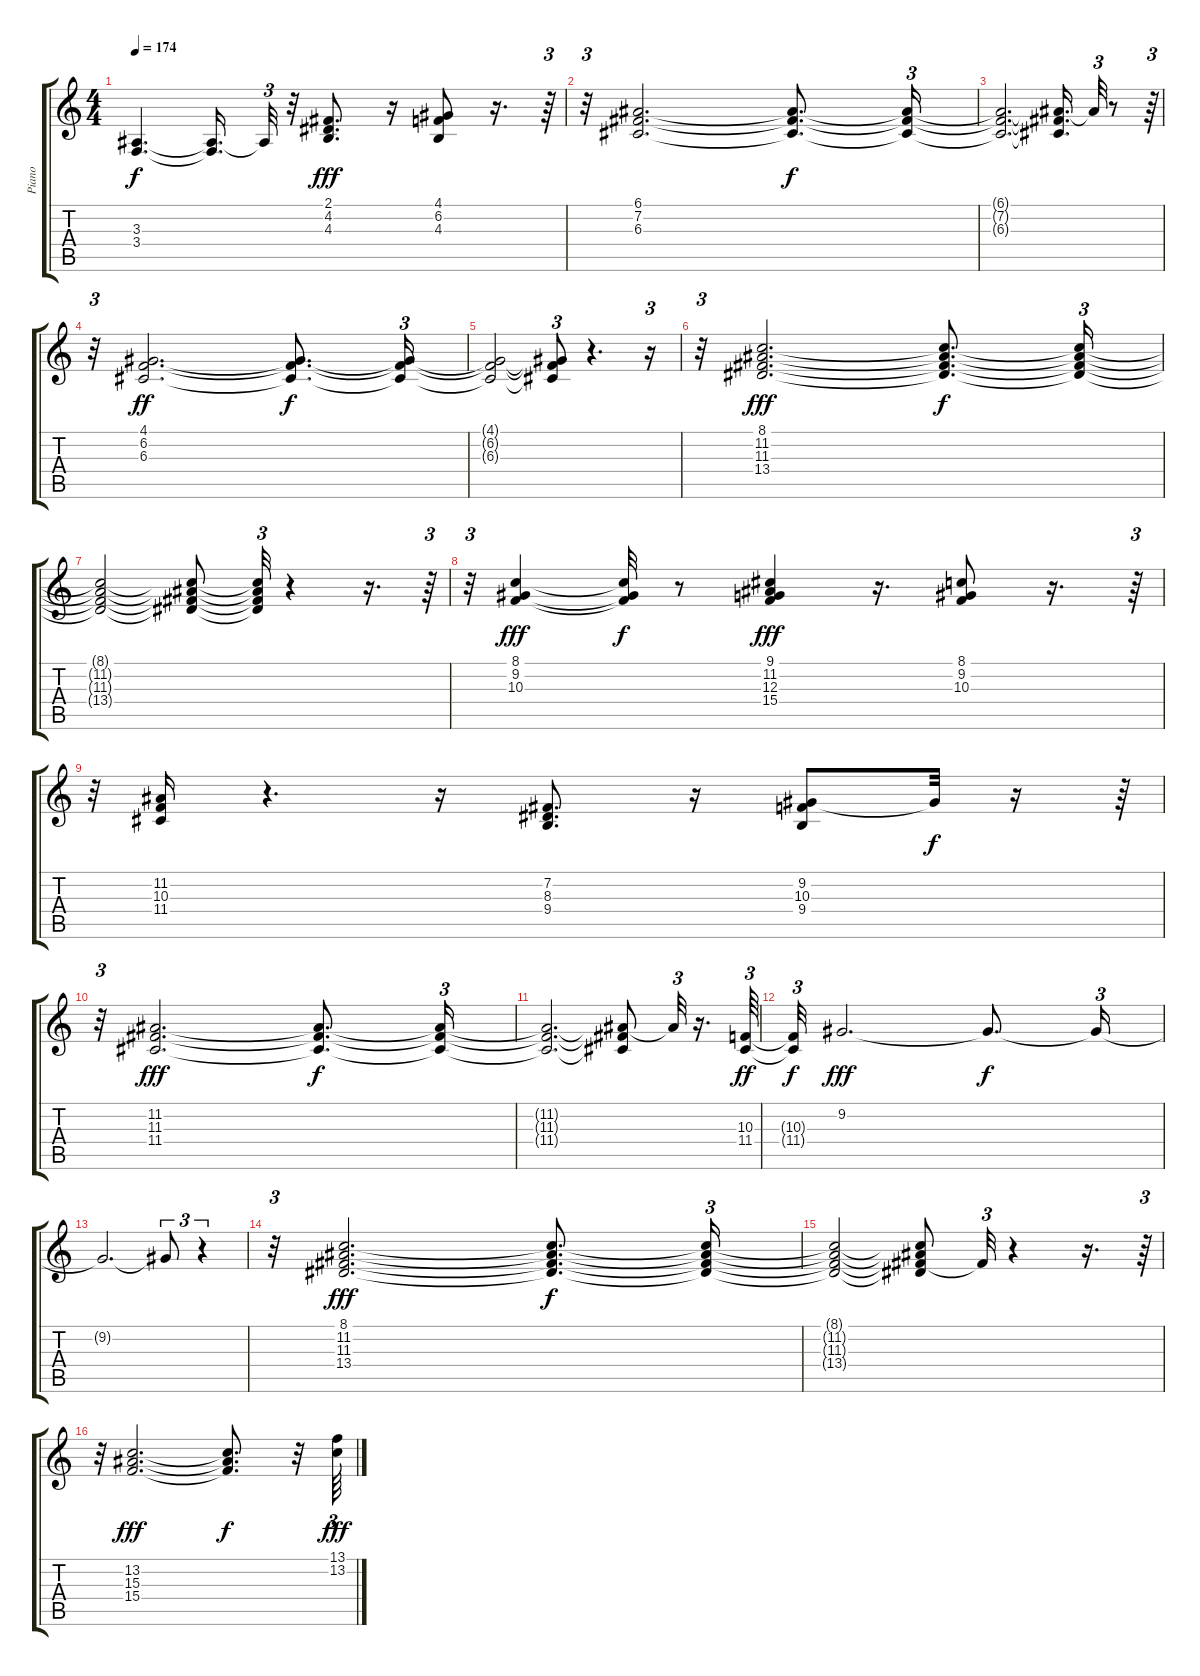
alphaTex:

\track ("Piano" "Piano") {instrument electricpiano2}
\staff {score tabs}
\tuning (E4 B3 G3 D3 A2 E2) {hide}
\ts (4 4)
\tempo 174
\clef g2
\ks c
(3.3{t} 3.4{t}).4{d dy f} (3.3{t} 3.4{t}).16{d} 3.3{t}.32{tu (3 2)} r.32 (2.1 4.2 4.3).8{d dy fff} r.16 (4.1 6.2 4.3).8 r.16{d} r.64{tu (3 2)} |
r.32{tu (3 2)} (6.1 7.2 6.3).2{d} (6.1{t} 7.2{t} 6.3{t}).8{d dy f} (6.1{t} 7.2{t} 6.3{t}).16{tu (3 2)} |
(6.1{t} 7.2{t} 6.3{t}).2{d} (6.1{t} 7.2{t} 6.3{t}).16{d} 6.1{t}.32{tu (3 2)} r.8 r.64{tu (3 2)} |
r.32{tu (3 2)} (4.1 6.2 6.3).2{d dy ff} (4.1{t} 6.2{t} 6.3{t}).8{d dy f} (4.1{t} 6.2{t} 6.3{t}).16{tu (3 2)} |
(4.1{t} 6.2{t} 6.3{t}).2 (4.1{t} 6.2{t} 6.3{t}).8{tu (3 2)} r.4{d} r.16{tu (3 2)} |
r.32{tu (3 2)} (8.1 11.2 11.3 13.4).2{d dy fff} (8.1{t} 11.2{t} 11.3{t} 13.4{t}).8{d dy f} (8.1{t} 11.2{t} 11.3{t} 13.4{t}).16{tu (3 2)} |
(8.1{t} 11.2{t} 11.3{t} 13.4{t}).2 (8.1{t} 11.2{t} 11.3{t} 13.4{t}).8 (8.1{t} 11.2{t} 11.3{t} 13.4{t}).32{tu (3 2)} r.4 r.16{d} r.64{tu (3 2)} |
r.32{tu (3 2)} (8.1 9.2 10.3).4{dy fff} (8.1{t} 9.2{t} 10.3{t}).32{dy f} r.8 (9.1 11.2 12.3 15.4).4{dy fff} r.16{d} (8.1 9.2 10.3).8 r.16{d} r.64{tu (3 2)} |
r.32{tu (3 2)} (11.2 10.3 11.4).16 r.4{d} r.16 (7.2 8.3 9.4).8{d} r.16 (9.2 10.3 9.4).8 9.2{t}.32{dy f} r.16 r.64{tu (3 2)} |
r.32{tu (3 2)} (11.2 11.3 11.4).2{d dy fff} (11.2{t} 11.3{t} 11.4{t}).8{d dy f} (11.2{t} 11.3{t} 11.4{t}).16{tu (3 2)} |
(11.2{t} 11.3{t} 11.4{t}).2{d} (11.2{t} 11.3{t} 11.4{t}).8 11.2{t}.32{tu (3 2)} r.16{d} (10.3 11.4).64{tu (3 2) dy ff} |
(10.3{t} 11.4{t}).32{tu (3 2) dy f} 9.2.2{d dy fff} 9.2{t}.8{d dy f} 9.2{t}.16{tu (3 2)} |
9.2{t}.2{d} 9.2{t}.8{tu (3 2)} r.4{tu (3 2)} |
r.32{tu (3 2)} (8.1 11.2 11.3 13.4).2{d dy fff} (8.1{t} 11.2{t} 11.3{t} 13.4{t}).8{d dy f} (8.1{t} 11.2{t} 11.3{t} 13.4{t}).16{tu (3 2)} |
(8.1{t} 11.2{t} 11.3{t} 13.4{t}).2 (8.1{t} 11.2{t} 11.3{t} 13.4{t}).8 11.3{t}.32{tu (3 2)} r.4 r.16{d} r.64{tu (3 2)} |
r.32{tu (3 2)} (13.2 15.3 15.4).2{d dy fff} (13.2{t} 15.3{t} 15.4{t}).8{d dy f} r.32 (13.1 13.2).64{tu (3 2) dy fff}
